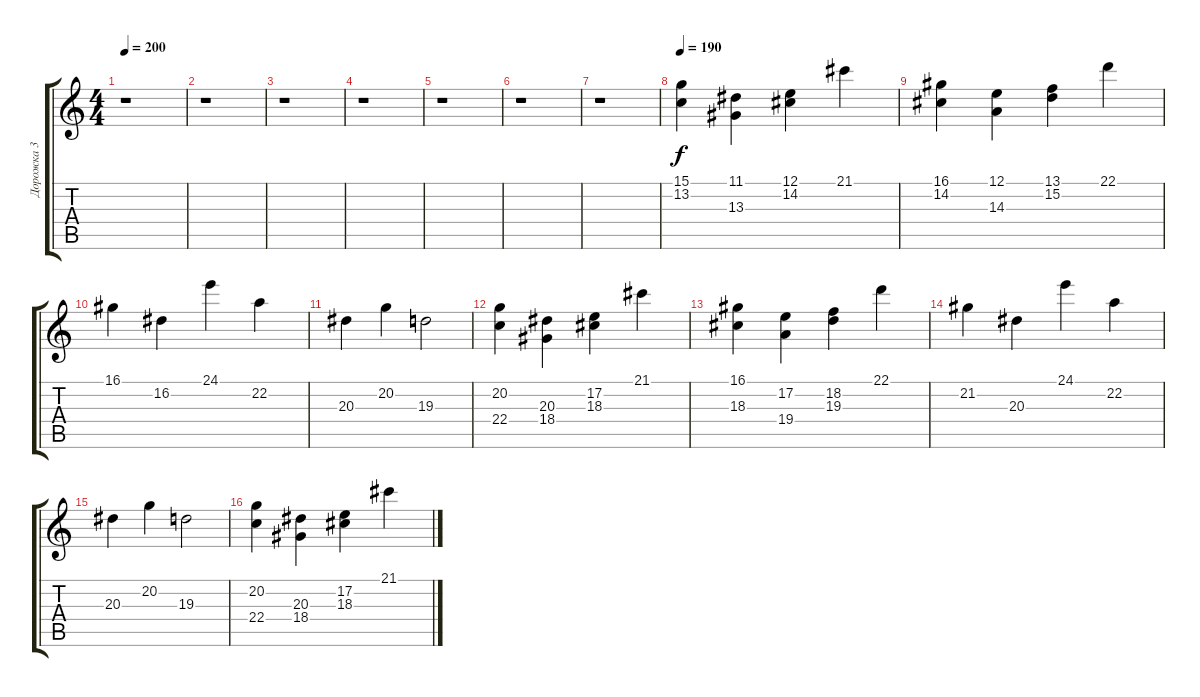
\track ("Дорожка 3" "Дорожка 3") {instrument pad4choir}
\staff {score tabs}
\tuning (E4 B3 G3 D3 A2 E2) {hide}
\ts (4 4)
\tempo 200
\clef g2
\ks c
r.1{dy f} |
r.1 |
r.1 |
r.1 |
r.1 |
r.1 |
r.1 |
\tempo 190
(15.1 13.2).4 (11.1 13.3).4 (12.1 14.2).4 21.1.4 |
(16.1 14.2).4 (12.1 14.3).4 (13.1 15.2).4 22.1.4 |
16.1.4 16.2.4 24.1.4 22.2.4 |
20.3.4 20.2.4 19.3.2 |
(20.2 22.4).4 (20.3 18.4).4 (17.2 18.3).4 21.1.4 |
(16.1 18.3).4 (17.2 19.4).4 (18.2 19.3).4 22.1.4 |
21.2.4 20.3.4 24.1.4 22.2.4 |
20.3.4 20.2.4 19.3.2 |
(20.2 22.4).4 (20.3 18.4).4 (17.2 18.3).4 21.1.4
